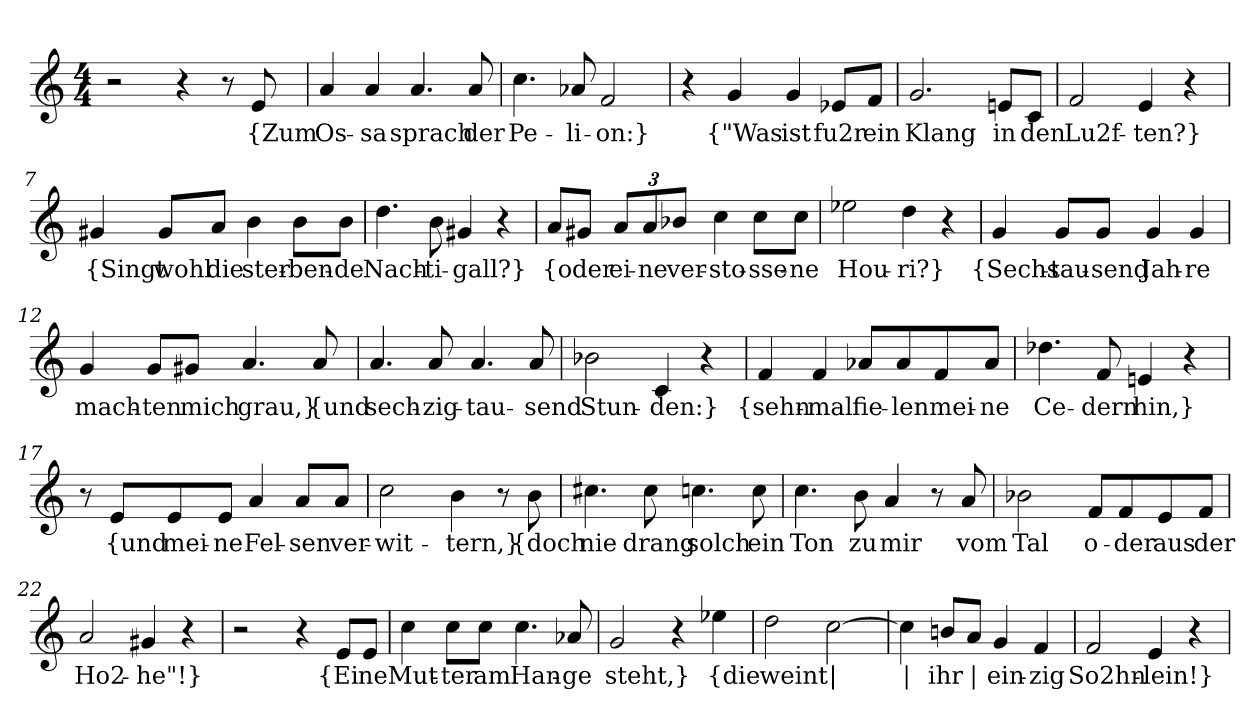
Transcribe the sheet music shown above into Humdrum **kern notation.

**kern	**text
*part1	*part1
*staff1	*staff1
*clefG2	*
*k[]	*
*M4/4	*
=1	=1
2r	.
4r	.
8r	.
!	!LO:LY:b
8e/	{Zum
=2	=2
!	!LO:LY:b
4a/	Os-
!	!LO:LY:b
4a/	-sa
!	!LO:LY:b
4.a/	sprach
!	!LO:LY:b
8a/	der
=3	=3
!	!LO:LY:b
4.cc\	Pe-
!	!LO:LY:b
8a-X/	-li-
!	!LO:LY:b
2f/	on:}
=4	=4
4r	.
!	!LO:LY:b
4g/	{"Was
!	!LO:LY:b
4g/	ist
!	!LO:LY:b
8e-X/L	fu2r
!	!LO:LY:b
8f/J	ein
=5	=5
!	!LO:LY:b
2.g/	Klang
!	!LO:LY:b
8en/L	in
!	!LO:LY:b
8c/J	den
=6	=6
!	!LO:LY:b
2f/	Lu2f-
!	!LO:LY:b
4e/	-ten?}
4r	.
!!LO:LB:g=z
=7	=7
!	!LO:LY:b
4g#X/	{Singt
!	!LO:LY:b
8g#/L	wohl
!	!LO:LY:b
8a/J	die
!	!LO:LY:b
4b\	ster-
!	!LO:LY:b
8b\L	-ben-
!	!LO:LY:b
8b\J	-de
=8	=8
!	!LO:LY:b
4.dd\	Nach-
!	!LO:LY:b
8b\	-ti-
!	!LO:LY:b
4g#X/	gall?}
4r	.
=9	=9
!	!LO:LY:b
8a/L	{o
!	!LO:LY:b
8g#X/J	-der
*Xbrackettup	*
!	!LO:LY:b
12a/L	ei-
!	!LO:LY:b
12a/	-ne
!	!LO:LY:b
12b-X/J	ver-
!	!LO:LY:b
4cc\	-sto-
!	!LO:LY:b
8cc\L	-sse-
!	!LO:LY:b
8cc\J	-ne
=10	=10
!	!LO:LY:b
2ee-X\	Hou-
!	!LO:LY:b
4dd\	-ri?}
4r	.
!!LO:LB:g=z
=11	=11
!	!LO:LY:b
4g/	{Sechs-
!	!LO:LY:b
8g/L	-tau-
!	!LO:LY:b
8g/J	-send
!	!LO:LY:b
4g/	Jah-
!	!LO:LY:b
4g/	-re
=12	=12
!	!LO:LY:b
4g/	mach-
!	!LO:LY:b
8g/L	-ten
!	!LO:LY:b
8g#X/J	mich
!	!LO:LY:b
4.a/	grau,}
!	!LO:LY:b
8a/	{und
=13	=13
!	!LO:LY:b
4.a/	sech-
!	!LO:LY:b
8a/	-zig-
!	!LO:LY:b
4.a/	-tau-
!	!LO:LY:b
8a/	-send
=14	=14
!	!LO:LY:b
2b-X\	Stun-
!	!LO:LY:b
4c/	-den:}
4r	.
!!LO:LB:g=z
=15	=15
!	!LO:LY:b
4f/	{sehn-
!	!LO:LY:b
4f/	-mal
!	!LO:LY:b
8a-X/L	fie-
!	!LO:LY:b
8a-/	-len
!	!LO:LY:b
8f/	mei-
!	!LO:LY:b
8a-/J	-ne
=16	=16
!	!LO:LY:b
4.dd-X\	Ce-
!	!LO:LY:b
8f/	-dern
!	!LO:LY:b
4en/	hin,}
4r	.
=17	=17
8r	.
!	!LO:LY:b
8e/L	{und
!	!LO:LY:b
8e/	mei-
!	!LO:LY:b
8e/J	-ne
!	!LO:LY:b
4a/	Fel-
!	!LO:LY:b
8a/L	-sen
!	!LO:LY:b
8a/J	ver-
=18	=18
!	!LO:LY:b
2cc\	-wit-
!	!LO:LY:b
4b\	-tern,}
8r	.
!	!LO:LY:b
8b\	{doch
!!LO:LB:g=z
=19	=19
!	!LO:LY:b
4.cc#X\	nie
!	!LO:LY:b
8cc#\	drang
!	!LO:LY:b
4.ccn\	solch
!	!LO:LY:b
8cc\	ein
=20	=20
!	!LO:LY:b
4.cc\	Ton
!	!LO:LY:b
8b\	zu
!	!LO:LY:b
4a/	mir
8r	.
!	!LO:LY:b
8a/	vom
=21	=21
!	!LO:LY:b
2b-X\	Tal
!	!LO:LY:b
8f/L	o-
!	!LO:LY:b
8f/	-der
!	!LO:LY:b
8e/	aus
!	!LO:LY:b
8f/J	der
=22	=22
!	!LO:LY:b
2a/	Ho2-
!	!LO:LY:b
4g#X/	-he"!}
4r	.
=23	=23
2r	.
4r	.
!	!LO:LY:b
8e/L	{Ei
!	!LO:LY:b
8e/J	-ne
!!LO:LB:g=z
=24	=24
!	!LO:LY:b
4cc\	Mut-
!	!LO:LY:b
8cc\L	-ter
!	!LO:LY:b
8cc\J	am
!	!LO:LY:b
4.cc\	Han-
!	!LO:LY:b
8a-X/	-ge
=25	=25
!	!LO:LY:b
2g/	steht,}
4r	.
!	!LO:LY:b
4ee-X\	{die
=26	=26
!	!LO:LY:b
2dd\	weint
!	!LO:LY:b
[2cc\	|
=27	=27
!	!LO:LY:b
4cc\]	|
!	!LO:LY:b
8bn/L	ihr
!	!LO:LY:b
8a/J	|
!	!LO:LY:b
4g/	ein-
!	!LO:LY:b
4f/	-zig
=28	=28
!	!LO:LY:b
2f/	So2hn-
!	!LO:LY:b
4e/	-lein!}
4r	.
=	=
*-	*-
